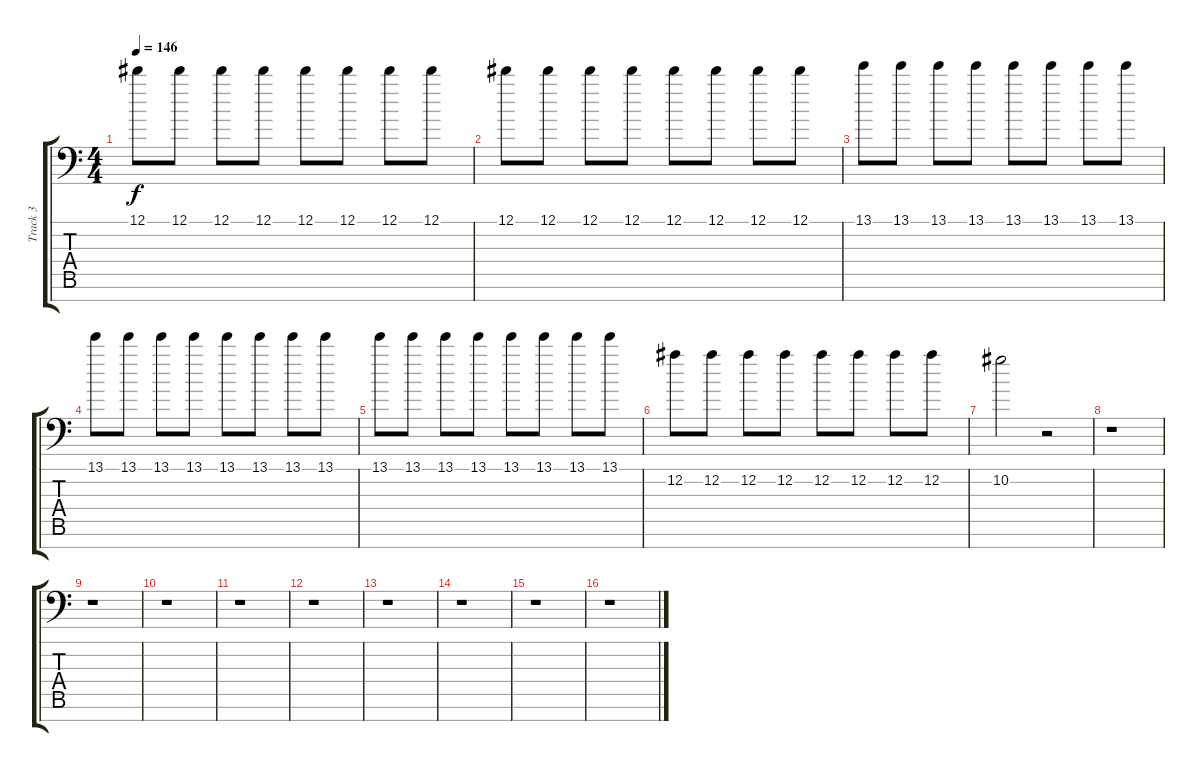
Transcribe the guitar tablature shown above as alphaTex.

\track ("Track 3" "Track 3") {instrument distortionguitar}
\staff {score tabs}
\tuning (Eb4 Bb3 Gb3 Db3 Ab2 Eb2 Ab1) {hide}
\ts (4 4)
\tempo 146
\clef f4
\ks c
12.1.8{dy f} 12.1.8 12.1.8 12.1.8 12.1.8 12.1.8 12.1.8 12.1.8 |
12.1.8 12.1.8 12.1.8 12.1.8 12.1.8 12.1.8 12.1.8 12.1.8 |
13.1.8 13.1.8 13.1.8 13.1.8 13.1.8 13.1.8 13.1.8 13.1.8 |
13.1.8 13.1.8 13.1.8 13.1.8 13.1.8 13.1.8 13.1.8 13.1.8 |
13.1.8 13.1.8 13.1.8 13.1.8 13.1.8 13.1.8 13.1.8 13.1.8 |
12.2.8 12.2.8 12.2.8 12.2.8 12.2.8 12.2.8 12.2.8 12.2.8 |
10.2.2 r.2 |
r.1 |
r.1 |
r.1 |
r.1 |
r.1 |
r.1 |
r.1 |
r.1 |
r.1
